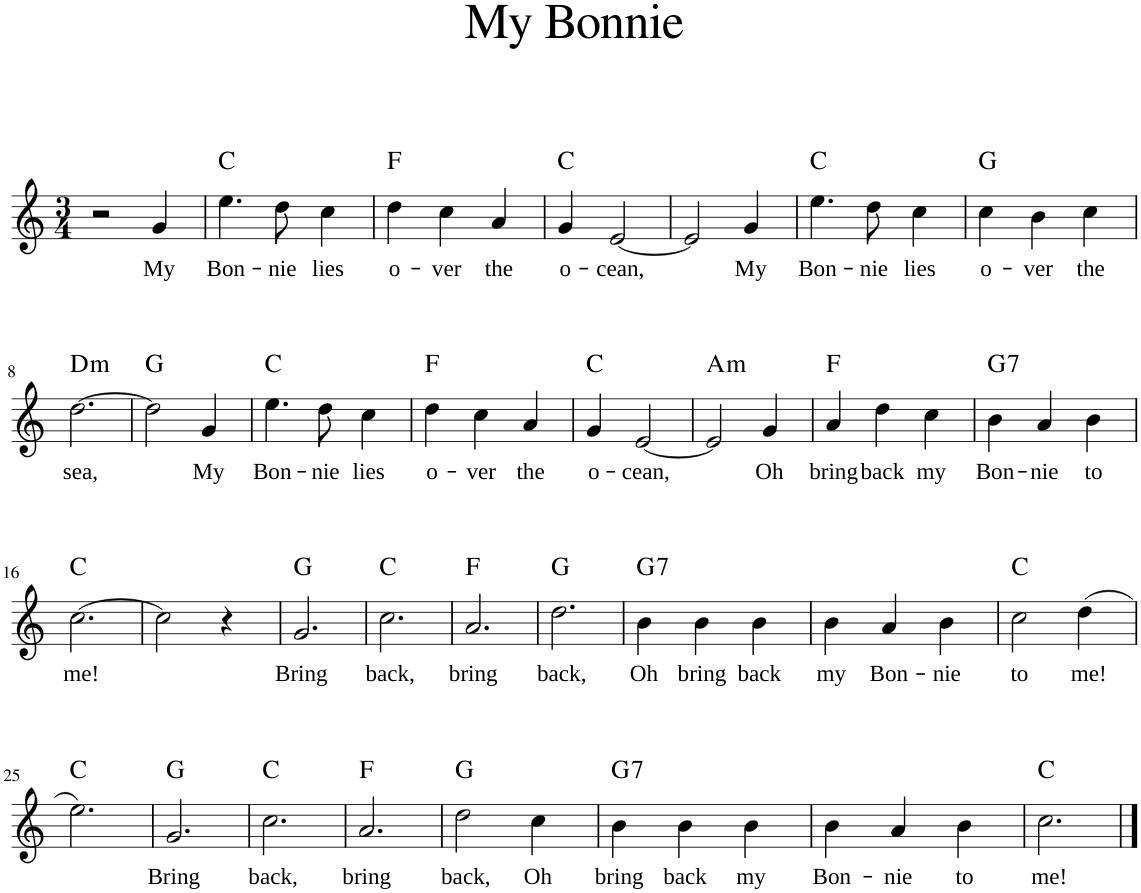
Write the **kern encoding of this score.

**kern	**text	**harte
*part1	*part1	*part1
*staff1	*staff1	*
*I"Piano	*	*
*I'Pno	*	*
*clefG2	*	*
*k[]	*	*
*M3/4	*	*
=1	=1	=1
2r	.	.
!	!LO:LY:b	!
4g/	My	.
=2	=2	=2
!	!LO:LY:b	!
4.ee\	Bon-	C:maj
!	!LO:LY:b	!
8dd\	-nie	.
!	!LO:LY:b	!
4cc\	lies	.
=3	=3	=3
!	!LO:LY:b	!
4dd\	o-	F:maj
!	!LO:LY:b	!
4cc\	-ver	.
!	!LO:LY:b	!
4a/	the	.
=4	=4	=4
!	!LO:LY:b	!
4g/	o-	C:maj
!	!LO:LY:b	!
[2e/	-cean,	.
=5	=5	=5
2e/]	.	.
!	!LO:LY:b	!
4g/	My	.
=6	=6	=6
!	!LO:LY:b	!
4.ee\	Bon-	C:maj
!	!LO:LY:b	!
8dd\	-nie	.
!	!LO:LY:b	!
4cc\	lies	.
=7	=7	=7
!	!LO:LY:b	!
4cc\	o-	G:maj
!	!LO:LY:b	!
4b\	-ver	.
!	!LO:LY:b	!
4cc\	the	.
!!LO:LB:g=z
=8	=8	=8
!	!LO:LY:b	!LO:H:kt=m
[2.dd\	sea,	D:min
=9	=9	=9
2dd\]	.	G:maj
!	!LO:LY:b	!
4g/	My	.
=10	=10	=10
!	!LO:LY:b	!
4.ee\	Bon-	C:maj
!	!LO:LY:b	!
8dd\	-nie	.
!	!LO:LY:b	!
4cc\	lies	.
=11	=11	=11
!	!LO:LY:b	!
4dd\	o-	F:maj
!	!LO:LY:b	!
4cc\	-ver	.
!	!LO:LY:b	!
4a/	the	.
=12	=12	=12
!	!LO:LY:b	!
4g/	o-	C:maj
!	!LO:LY:b	!
[2e/	-cean,	.
=13	=13	=13
!	!	!LO:H:kt=m
2e/]	.	A:min
!	!LO:LY:b	!
4g/	Oh	.
=14	=14	=14
!	!LO:LY:b	!
4a/	bring	F:maj
!	!LO:LY:b	!
4dd\	back	.
!	!LO:LY:b	!
4cc\	my	.
=15	=15	=15
!	!LO:LY:b	!LO:H:kt=7
4b\	Bon-	G:7
!	!LO:LY:b	!
4a/	-nie	.
!	!LO:LY:b	!
4b\	to	.
!!LO:LB:g=z
=16	=16	=16
!	!LO:LY:b	!
[2.cc\	me!	C:maj
=17	=17	=17
2cc\]	.	.
4r	.	.
=18	=18	=18
!	!LO:LY:b	!
2.g/	Bring	G:maj
=19	=19	=19
!	!LO:LY:b	!
2.cc\	back,	C:maj
=20	=20	=20
!	!LO:LY:b	!
2.a/	bring	F:maj
=21	=21	=21
!	!LO:LY:b	!
2.dd\	back,	G:maj
=22	=22	=22
!	!LO:LY:b	!LO:H:kt=7
4b\	Oh	G:7
!	!LO:LY:b	!
4b\	bring	.
!	!LO:LY:b	!
4b\	back	.
=23	=23	=23
!	!LO:LY:b	!
4b\	my	.
!	!LO:LY:b	!
4a/	Bon-	.
!	!LO:LY:b	!
4b\	-nie	.
=24	=24	=24
!	!LO:LY:b	!
2cc\	to	C:maj
!	!LO:LY:b	!
(4dd\	me!	.
!!LO:LB:g=z
=25	=25	=25
2.ee\)	.	C:maj
=26	=26	=26
!	!LO:LY:b	!
2.g/	Bring	G:maj
=27	=27	=27
!	!LO:LY:b	!
2.cc\	back,	C:maj
=28	=28	=28
!	!LO:LY:b	!
2.a/	bring	F:maj
=29	=29	=29
!	!LO:LY:b	!
2dd\	back,	G:maj
!	!LO:LY:b	!
4cc\	Oh	.
=30	=30	=30
!	!LO:LY:b	!LO:H:kt=7
4b\	bring	G:7
!	!LO:LY:b	!
4b\	back	.
!	!LO:LY:b	!
4b\	my	.
=31	=31	=31
!	!LO:LY:b	!
4b\	Bon-	.
!	!LO:LY:b	!
4a/	-nie	.
!	!LO:LY:b	!
4b\	to	.
=32	=32	=32
!	!LO:LY:b	!
2.cc\	me!	C:maj
==	==	==
*-	*-	*-
